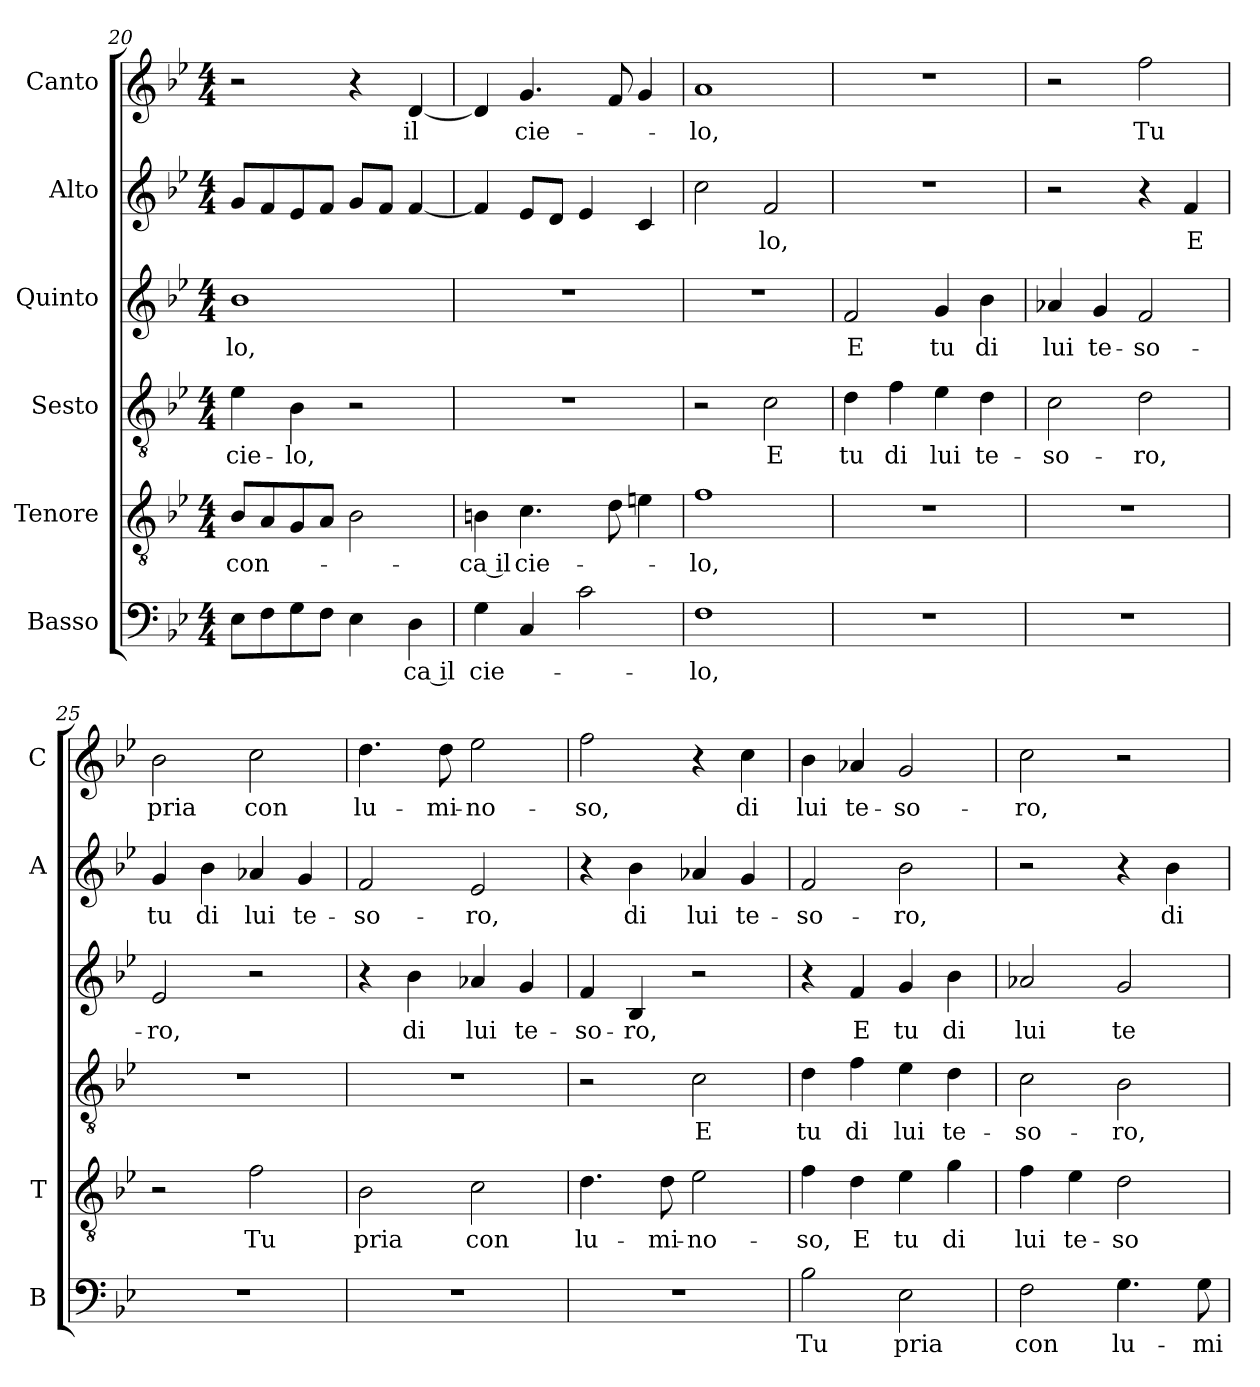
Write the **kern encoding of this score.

**kern	**text	**kern	**text	**kern	**text	**kern	**text	**kern	**text	**kern	**text
*part6	*part6	*part5	*part5	*part4	*part4	*part3	*part3	*part2	*part2	*part1	*part1
*staff6	*staff6	*staff5	*staff5	*staff4	*staff4	*staff3	*staff3	*staff2	*staff2	*staff1	*staff1
*I"Basso	*	*I"Tenore	*	*I"Sesto	*	*I"Quinto	*	*I"Alto	*	*I"Canto	*
*I'B	*	*I'T	*	*	*	*	*	*I'A	*	*I'C	*
*clefF4	*	*clefGv2	*	*clefGv2	*	*clefG2	*	*clefG2	*	*clefG2	*
*k[b-e-]	*	*k[b-e-]	*	*k[b-e-]	*	*k[b-e-]	*	*k[b-e-]	*	*k[b-e-]	*
*B-:	*	*B-:	*	*B-:	*	*B-:	*	*B-:	*	*B-:	*
*M4/4	*	*M4/4	*	*M4/4	*	*M4/4	*	*M4/4	*	*M4/4	*
=20	=20	=20	=20	=20	=20	=20	=20	=20	=20	=20	=20
!	!	!	!LO:LY:b	!	!LO:LY:b	!	!LO:LY:b	!	!	!	!
8E-\L	.	8B-/L	con-	4e-\	cie-	1b-	-lo,	8g/L	.	2r	.
8F\	.	8A/	.	.	.	.	.	8f/	.	.	.
!	!	!	!	!	!LO:LY:b	!	!	!	!	!	!
8G\	.	8G/	.	4B-\	-lo,	.	.	8e-/	.	.	.
8F\J	.	8A/J	.	.	.	.	.	8f/J	.	.	.
4E-\	.	2B-\	.	2r	.	.	.	8g/L	.	4r	.
.	.	.	.	.	.	.	.	8f/J	.	.	.
!	!LO:LY:b	!	!	!	!	!	!	!	!	!	!LO:LY:b
4D\	-ca il	.	.	.	.	.	.	[4f/	.	[4d/	il
=21	=21	=21	=21	=21	=21	=21	=21	=21	=21	=21	=21
!	!LO:LY:b	!	!LO:LY:b	!	!	!	!	!	!	!	!
4G\	cie-	4Bn\	-ca il	1r	.	1r	.	4f/]	.	4d/]	.
!	!	!	!LO:LY:b	!	!	!	!	!	!	!	!LO:LY:b
4C/	.	4.c\	cie-	.	.	.	.	8e-/L	.	4.g/	cie-
.	.	.	.	.	.	.	.	8d/J	.	.	.
2c\	.	.	.	.	.	.	.	4e-/	.	.	.
.	.	8d\	.	.	.	.	.	.	.	8f/	.
.	.	4en\	.	.	.	.	.	4c/	.	4g/	.
=22	=22	=22	=22	=22	=22	=22	=22	=22	=22	=22	=22
!	!LO:LY:b	!	!LO:LY:b	!	!	!	!	!	!	!	!LO:LY:b
1F	-lo,	1f	-lo,	2r	.	1r	.	2cc\	.	1a	-lo,
!	!	!	!	!	!LO:LY:b	!	!	!	!LO:LY:b	!	!
.	.	.	.	2c\	E	.	.	2f/	-lo,	.	.
=23	=23	=23	=23	=23	=23	=23	=23	=23	=23	=23	=23
!	!	!	!	!	!LO:LY:b	!	!LO:LY:b	!	!	!	!
1r	.	1r	.	4d\	tu	2f/	E	1r	.	1r	.
!	!	!	!	!	!LO:LY:b	!	!	!	!	!	!
.	.	.	.	4f\	di	.	.	.	.	.	.
!	!	!	!	!	!LO:LY:b	!	!LO:LY:b	!	!	!	!
.	.	.	.	4e-\	lui	4g/	tu	.	.	.	.
!	!	!	!	!	!LO:LY:b	!	!LO:LY:b	!	!	!	!
.	.	.	.	4d\	te-	4b-\	di	.	.	.	.
=24	=24	=24	=24	=24	=24	=24	=24	=24	=24	=24	=24
!	!	!	!	!	!LO:LY:b	!	!LO:LY:b	!	!	!	!
1r	.	1r	.	2c\	-so-	4a-X/	lui	2r	.	2r	.
!	!	!	!	!	!	!	!LO:LY:b	!	!	!	!
.	.	.	.	.	.	4g/	te-	.	.	.	.
!	!	!	!	!	!LO:LY:b	!	!LO:LY:b	!	!	!	!LO:LY:b
.	.	.	.	2d\	-ro,	2f/	-so-	4r	.	2ff\	Tu
!	!	!	!	!	!	!	!	!	!LO:LY:b	!	!
.	.	.	.	.	.	.	.	4f/	E	.	.
=25	=25	=25	=25	=25	=25	=25	=25	=25	=25	=25	=25
!	!	!	!	!	!	!	!LO:LY:b	!	!LO:LY:b	!	!LO:LY:b
1r	.	2r	.	1r	.	2e-/	-ro,	4g/	tu	2b-\	pria
!	!	!	!	!	!	!	!	!	!LO:LY:b	!	!
.	.	.	.	.	.	.	.	4b-\	di	.	.
!	!	!	!LO:LY:b	!	!	!	!	!	!LO:LY:b	!	!LO:LY:b
.	.	2f\	Tu	.	.	2r	.	4a-X/	lui	2cc\	con
!	!	!	!	!	!	!	!	!	!LO:LY:b	!	!
.	.	.	.	.	.	.	.	4g/	te-	.	.
!!LO:PB:g=z
=26	=26	=26	=26	=26	=26	=26	=26	=26	=26	=26	=26
!	!	!	!LO:LY:b	!	!	!	!	!	!LO:LY:b	!	!LO:LY:b
1r	.	2B-\	pria	1r	.	4r	.	2f/	-so-	4.dd\	lu-
!	!	!	!	!	!	!	!LO:LY:b	!	!	!	!
.	.	.	.	.	.	4b-\	di	.	.	.	.
!	!	!	!	!	!	!	!	!	!	!	!LO:LY:b
.	.	.	.	.	.	.	.	.	.	8dd\	-mi-
!	!	!	!LO:LY:b	!	!	!	!LO:LY:b	!	!LO:LY:b	!	!LO:LY:b
.	.	2c\	con	.	.	4a-X/	lui	2e-/	-ro,	2ee-\	-no-
!	!	!	!	!	!	!	!LO:LY:b	!	!	!	!
.	.	.	.	.	.	4g/	te-	.	.	.	.
=27	=27	=27	=27	=27	=27	=27	=27	=27	=27	=27	=27
!	!	!	!LO:LY:b	!	!	!	!LO:LY:b	!	!	!	!LO:LY:b
1r	.	4.d\	lu-	2r	.	4f/	-so-	4r	.	2ff\	-so,
!	!	!	!	!	!	!	!LO:LY:b	!	!LO:LY:b	!	!
.	.	.	.	.	.	4B-/	-ro,	4b-\	di	.	.
!	!	!	!LO:LY:b	!	!	!	!	!	!	!	!
.	.	8d\	-mi-	.	.	.	.	.	.	.	.
!	!	!	!LO:LY:b	!	!LO:LY:b	!	!	!	!LO:LY:b	!	!
.	.	2e-\	-no-	2c\	E	2r	.	4a-X/	lui	4r	.
!	!	!	!	!	!	!	!	!	!LO:LY:b	!	!LO:LY:b
.	.	.	.	.	.	.	.	4g/	te-	4cc\	di
=28	=28	=28	=28	=28	=28	=28	=28	=28	=28	=28	=28
!	!LO:LY:b	!	!LO:LY:b	!	!LO:LY:b	!	!	!	!LO:LY:b	!	!LO:LY:b
2B-\	Tu	4f\	-so,	4d\	tu	4r	.	2f/	-so-	4b-\	lui
!	!	!	!LO:LY:b	!	!LO:LY:b	!	!LO:LY:b	!	!	!	!LO:LY:b
.	.	4d\	E	4f\	di	4f/	E	.	.	4a-X/	te-
!	!LO:LY:b	!	!LO:LY:b	!	!LO:LY:b	!	!LO:LY:b	!	!LO:LY:b	!	!LO:LY:b
2E-\	pria	4e-\	tu	4e-\	lui	4g/	tu	2b-\	-ro,	2g/	-so-
!	!	!	!LO:LY:b	!	!LO:LY:b	!	!LO:LY:b	!	!	!	!
.	.	4g\	di	4d\	te-	4b-\	di	.	.	.	.
=29	=29	=29	=29	=29	=29	=29	=29	=29	=29	=29	=29
!	!LO:LY:b	!	!LO:LY:b	!	!LO:LY:b	!	!LO:LY:b	!	!	!	!LO:LY:b
2F\	con	4f\	lui	2c\	-so-	2a-X/	lui	2r	.	2cc\	-ro,
!	!	!	!LO:LY:b	!	!	!	!	!	!	!	!
.	.	4e-\	te-	.	.	.	.	.	.	.	.
!	!LO:LY:b	!	!LO:LY:b	!	!LO:LY:b	!	!LO:LY:b	!	!	!	!
4.G\	lu-	2d\	-so-	2B-\	-ro,	2g/	te-	4r	.	2r	.
!	!	!	!	!	!	!	!	!	!LO:LY:b	!	!
.	.	.	.	.	.	.	.	4b-\	di	.	.
!	!LO:LY:b	!	!	!	!	!	!	!	!	!	!
8G\	-mi-	.	.	.	.	.	.	.	.	.	.
=	=	=	=	=	=	=	=	=	=	=	=
*-	*-	*-	*-	*-	*-	*-	*-	*-	*-	*-	*-
